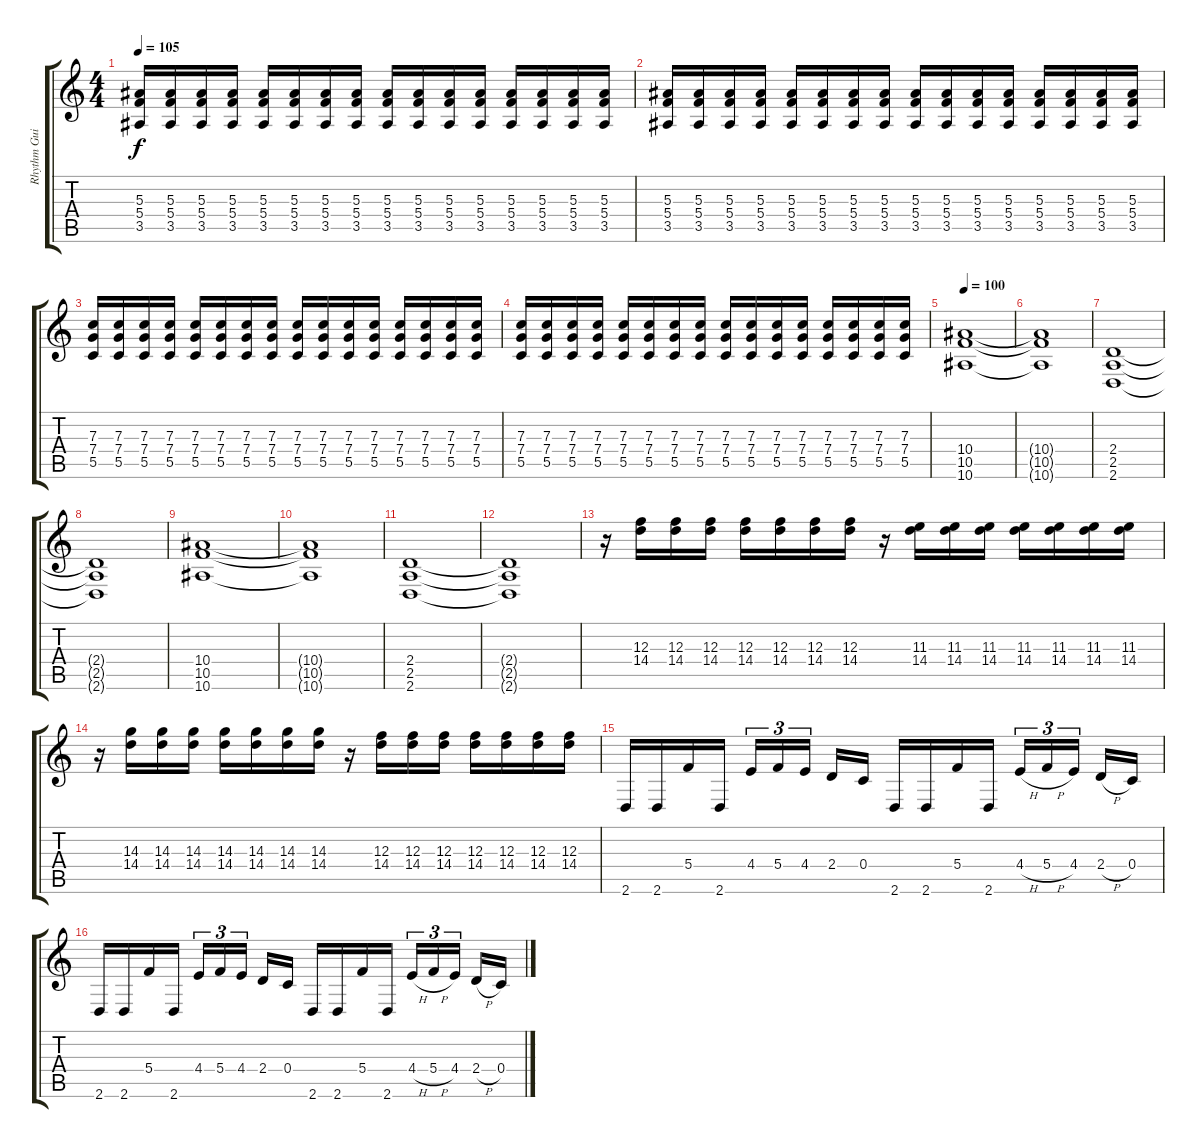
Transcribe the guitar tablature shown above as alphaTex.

\track ("Rhythm Guitar - Omar Espinoza" "Rhythm Gui") {instrument overdrivenguitar}
\staff {score tabs}
\tuning (D4 A3 F3 C3 G2 C2) {hide}
\ts (4 4)
\tempo 105
\clef g2
\ks c
(5.3 5.4 3.5).16{dy f} (5.3 5.4 3.5).16 (5.3 5.4 3.5).16 (5.3 5.4 3.5).16 (5.3 5.4 3.5).16 (5.3 5.4 3.5).16 (5.3 5.4 3.5).16 (5.3 5.4 3.5).16 (5.3 5.4 3.5).16 (5.3 5.4 3.5).16 (5.3 5.4 3.5).16 (5.3 5.4 3.5).16 (5.3 5.4 3.5).16 (5.3 5.4 3.5).16 (5.3 5.4 3.5).16 (5.3 5.4 3.5).16 |
(5.3 5.4 3.5).16 (5.3 5.4 3.5).16 (5.3 5.4 3.5).16 (5.3 5.4 3.5).16 (5.3 5.4 3.5).16 (5.3 5.4 3.5).16 (5.3 5.4 3.5).16 (5.3 5.4 3.5).16 (5.3 5.4 3.5).16 (5.3 5.4 3.5).16 (5.3 5.4 3.5).16 (5.3 5.4 3.5).16 (5.3 5.4 3.5).16 (5.3 5.4 3.5).16 (5.3 5.4 3.5).16 (5.3 5.4 3.5).16 |
(7.3 7.4 5.5).16 (7.3 7.4 5.5).16 (7.3 7.4 5.5).16 (7.3 7.4 5.5).16 (7.3 7.4 5.5).16 (7.3 7.4 5.5).16 (7.3 7.4 5.5).16 (7.3 7.4 5.5).16 (7.3 7.4 5.5).16 (7.3 7.4 5.5).16 (7.3 7.4 5.5).16 (7.3 7.4 5.5).16 (7.3 7.4 5.5).16 (7.3 7.4 5.5).16 (7.3 7.4 5.5).16 (7.3 7.4 5.5).16 |
(7.3 7.4 5.5).16 (7.3 7.4 5.5).16 (7.3 7.4 5.5).16 (7.3 7.4 5.5).16 (7.3 7.4 5.5).16 (7.3 7.4 5.5).16 (7.3 7.4 5.5).16 (7.3 7.4 5.5).16 (7.3 7.4 5.5).16 (7.3 7.4 5.5).16 (7.3 7.4 5.5).16 (7.3 7.4 5.5).16 (7.3 7.4 5.5).16 (7.3 7.4 5.5).16 (7.3 7.4 5.5).16 (7.3 7.4 5.5).16 |
\tempo 100
(10.4 10.5 10.6).1 |
(10.4{t} 10.5{t} 10.6{t}).1 |
(2.4 2.5 2.6).1 |
(2.4{t} 2.5{t} 2.6{t}).1 |
(10.4 10.5 10.6).1 |
(10.4{t} 10.5{t} 10.6{t}).1 |
(2.4 2.5 2.6).1 |
(2.4{t} 2.5{t} 2.6{t}).1 |
r.16 (12.3 14.4).16 (12.3 14.4).16 (12.3 14.4).16 (12.3 14.4).16 (12.3 14.4).16 (12.3 14.4).16 (12.3 14.4).16 r.16 (11.3 14.4).16 (11.3 14.4).16 (11.3 14.4).16 (11.3 14.4).16 (11.3 14.4).16 (11.3 14.4).16 (11.3 14.4).16 |
r.16 (14.3 14.4).16 (14.3 14.4).16 (14.3 14.4).16 (14.3 14.4).16 (14.3 14.4).16 (14.3 14.4).16 (14.3 14.4).16 r.16 (12.3 14.4).16 (12.3 14.4).16 (12.3 14.4).16 (12.3 14.4).16 (12.3 14.4).16 (12.3 14.4).16 (12.3 14.4).16 |
2.6.16 2.6.16 5.4.16 2.6.16 4.4.16{tu (3 2)} 5.4.16{tu (3 2)} 4.4.16{tu (3 2)} 2.4.16 0.4.16 2.6.16 2.6.16 5.4.16 2.6.16 4.4{h}.16{tu (3 2)} 5.4{h}.16{tu (3 2)} 4.4.16{tu (3 2)} 2.4{h}.16 0.4.16 |
2.6.16 2.6.16 5.4.16 2.6.16 4.4.16{tu (3 2)} 5.4.16{tu (3 2)} 4.4.16{tu (3 2)} 2.4.16 0.4.16 2.6.16 2.6.16 5.4.16 2.6.16 4.4{h}.16{tu (3 2)} 5.4{h}.16{tu (3 2)} 4.4.16{tu (3 2)} 2.4{h}.16 0.4.16
